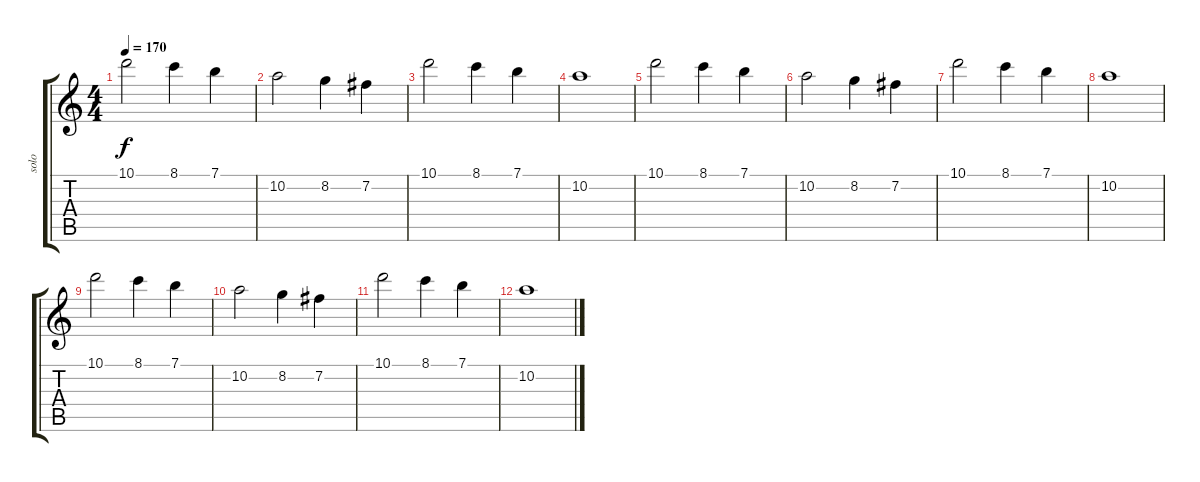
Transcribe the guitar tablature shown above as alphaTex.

\track ("solo" "solo") {instrument distortionguitar}
\staff {score tabs}
\tuning (E4 B3 G3 D3 A2 E2) {hide}
\ts (4 4)
\tempo 170
\clef g2
\ks c
10.1.2{dy f instrument whistle} 8.1.4 7.1.4 |
10.2.2 8.2.4 7.2.4 |
10.1.2 8.1.4 7.1.4 |
10.2.1 |
10.1.2{instrument whistle} 8.1.4 7.1.4 |
10.2.2 8.2.4 7.2.4 |
10.1.2 8.1.4 7.1.4 |
10.2.1 |
10.1.2{instrument whistle} 8.1.4 7.1.4 |
10.2.2 8.2.4 7.2.4 |
10.1.2 8.1.4 7.1.4 |
10.2.1
